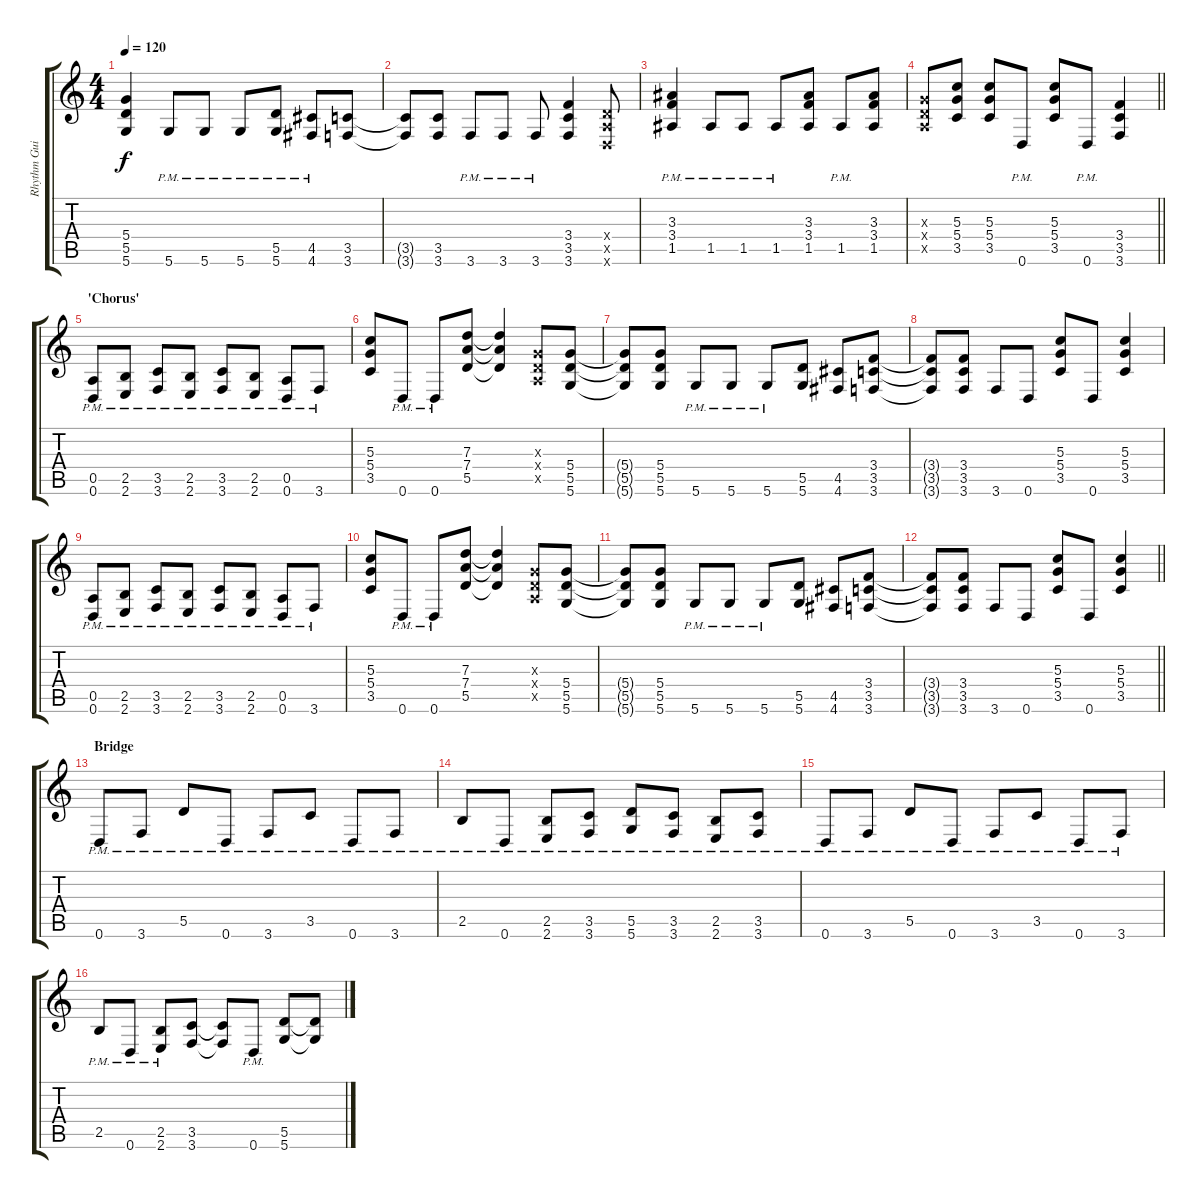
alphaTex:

\track ("Rhythm Guitar" "Rhythm Gui") {instrument distortionguitar}
\staff {score tabs}
\tuning (E4 B3 G3 D3 A2 D2) {hide}
\ts (4 4)
\tempo 120
\clef g2
\ks c
(5.4 5.5 5.6).4{dy f} 5.6{pm}.8 5.6{pm}.8 5.6{pm}.8 (5.5{pm} 5.6{pm}).8 (4.5{pm} 4.6{pm}).8 (3.5 3.6).8 |
(3.5{t} 3.6{t}).8 (3.5 3.6).8 3.6{pm}.8 3.6{pm}.8 3.6{pm}.8 (3.4 3.5 3.6).4 (0.4{x} 0.5{x} 0.6{x}).8 |
(3.3{pm} 3.4{pm} 1.5{pm}).4 1.5{pm}.8 1.5{pm}.8 1.5{pm}.8 (3.3 3.4 1.5).8 1.5{pm}.8 (3.3 3.4 1.5).8 |
\barLineRight lightlight
(0.3{x} 0.4{x} 0.5{x}).8 (5.3 5.4 3.5).8 (5.3 5.4 3.5).8 0.6{pm}.8 (5.3 5.4 3.5).8 0.6{pm}.8 (3.4 3.5 3.6).4 |
\section ("" "'Chorus'")
(0.5{pm} 0.6{pm}).8 (2.5{pm} 2.6{pm}).8 (3.5{pm} 3.6{pm}).8 (2.5{pm} 2.6{pm}).8 (3.5{pm} 3.6{pm}).8 (2.5{pm} 2.6{pm}).8 (0.5{pm} 0.6{pm}).8 3.6{pm}.8 |
(5.3 5.4 3.5).8 0.6{pm}.8 0.6{pm}.8 (7.3 7.4 5.5).8 (7.3{t} 7.4{t} 5.5{t}).4 (0.3{x} 0.4{x} 0.5{x}).8 (5.4 5.5 5.6).8 |
(5.4{t} 5.5{t} 5.6{t}).8 (5.4 5.5 5.6).8 5.6{pm}.8 5.6{pm}.8 5.6{pm}.8 (5.5 5.6).8 (4.5 4.6).8 (3.4 3.5 3.6).8 |
(3.4{t} 3.5{t} 3.6{t}).8 (3.4 3.5 3.6).8 3.6.8 0.6.8 (5.3 5.4 3.5).8 0.6.8 (5.3 5.4 3.5).4 |
(0.5{pm} 0.6{pm}).8 (2.5{pm} 2.6{pm}).8 (3.5{pm} 3.6{pm}).8 (2.5{pm} 2.6{pm}).8 (3.5{pm} 3.6{pm}).8 (2.5{pm} 2.6{pm}).8 (0.5{pm} 0.6{pm}).8 3.6{pm}.8 |
(5.3 5.4 3.5).8 0.6{pm}.8 0.6{pm}.8 (7.3 7.4 5.5).8 (7.3{t} 7.4{t} 5.5{t}).4 (0.3{x} 0.4{x} 0.5{x}).8 (5.4 5.5 5.6).8 |
(5.4{t} 5.5{t} 5.6{t}).8 (5.4 5.5 5.6).8 5.6{pm}.8 5.6{pm}.8 5.6{pm}.8 (5.5 5.6).8 (4.5 4.6).8 (3.4 3.5 3.6).8 |
\barLineRight lightlight
(3.4{t} 3.5{t} 3.6{t}).8 (3.4 3.5 3.6).8 3.6.8 0.6.8 (5.3 5.4 3.5).8 0.6.8 (5.3 5.4 3.5).4 |
\section ("" "Bridge")
0.6{pm}.8 3.6{pm}.8 5.5{pm}.8 0.6{pm}.8 3.6{pm}.8 3.5{pm}.8 0.6{pm}.8 3.6{pm}.8 |
2.5{pm}.8 0.6{pm}.8 (2.5{pm} 2.6{pm}).8 (3.5{pm} 3.6{pm}).8 (5.5{pm} 5.6{pm}).8 (3.5{pm} 3.6{pm}).8 (2.5{pm} 2.6{pm}).8 (3.5{pm} 3.6{pm}).8 |
0.6{pm}.8 3.6{pm}.8 5.5{pm}.8 0.6{pm}.8 3.6{pm}.8 3.5{pm}.8 0.6{pm}.8 3.6{pm}.8 |
2.5{pm}.8 0.6{pm}.8 (2.5{pm} 2.6{pm}).8 (3.5 3.6).8 (3.5{t} 3.6{t}).8 0.6{pm}.8 (5.5 5.6).8 (5.5{t} 5.6{t}).8
